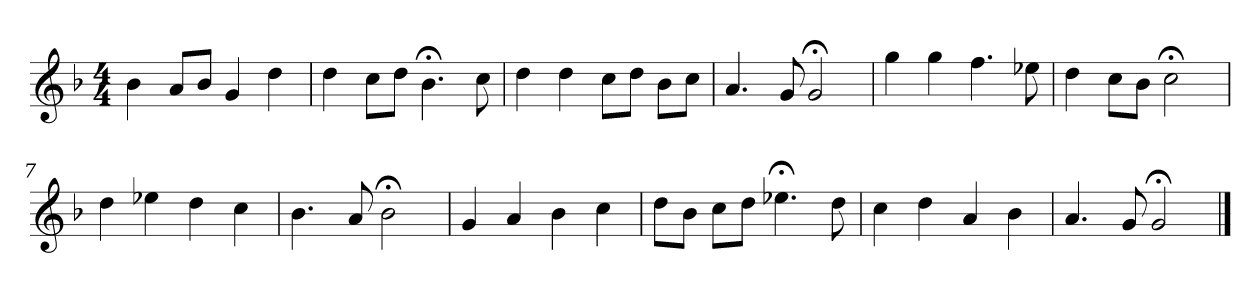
**kern
*part1
*staff1
*k[b-]
*G:dor
*M4/4
*MM120
=1
4b-
8aL
8b-J
4g
4dd
=2
4dd
8ccL
8ddJ
4.b-;<
8cc
=3
4dd
4dd
8ccL
8ddJ
8b-L
8ccJ
=4
4.a
8g
2g;<
=5
4gg
4gg
4.ff
8ee-X
=6
4dd
8ccL
8b-J
2cc;<
=7
4dd
4ee-X
4dd
4cc
=8
4.b-
8a
2b-;<
=9
4g
4a
4b-
4cc
=10
8ddL
8b-J
8ccL
8ddJ
4.ee-X;<
8dd
=11
4cc
4dd
4a
4b-
=12
4.a
8g
2g;<
==
*-
